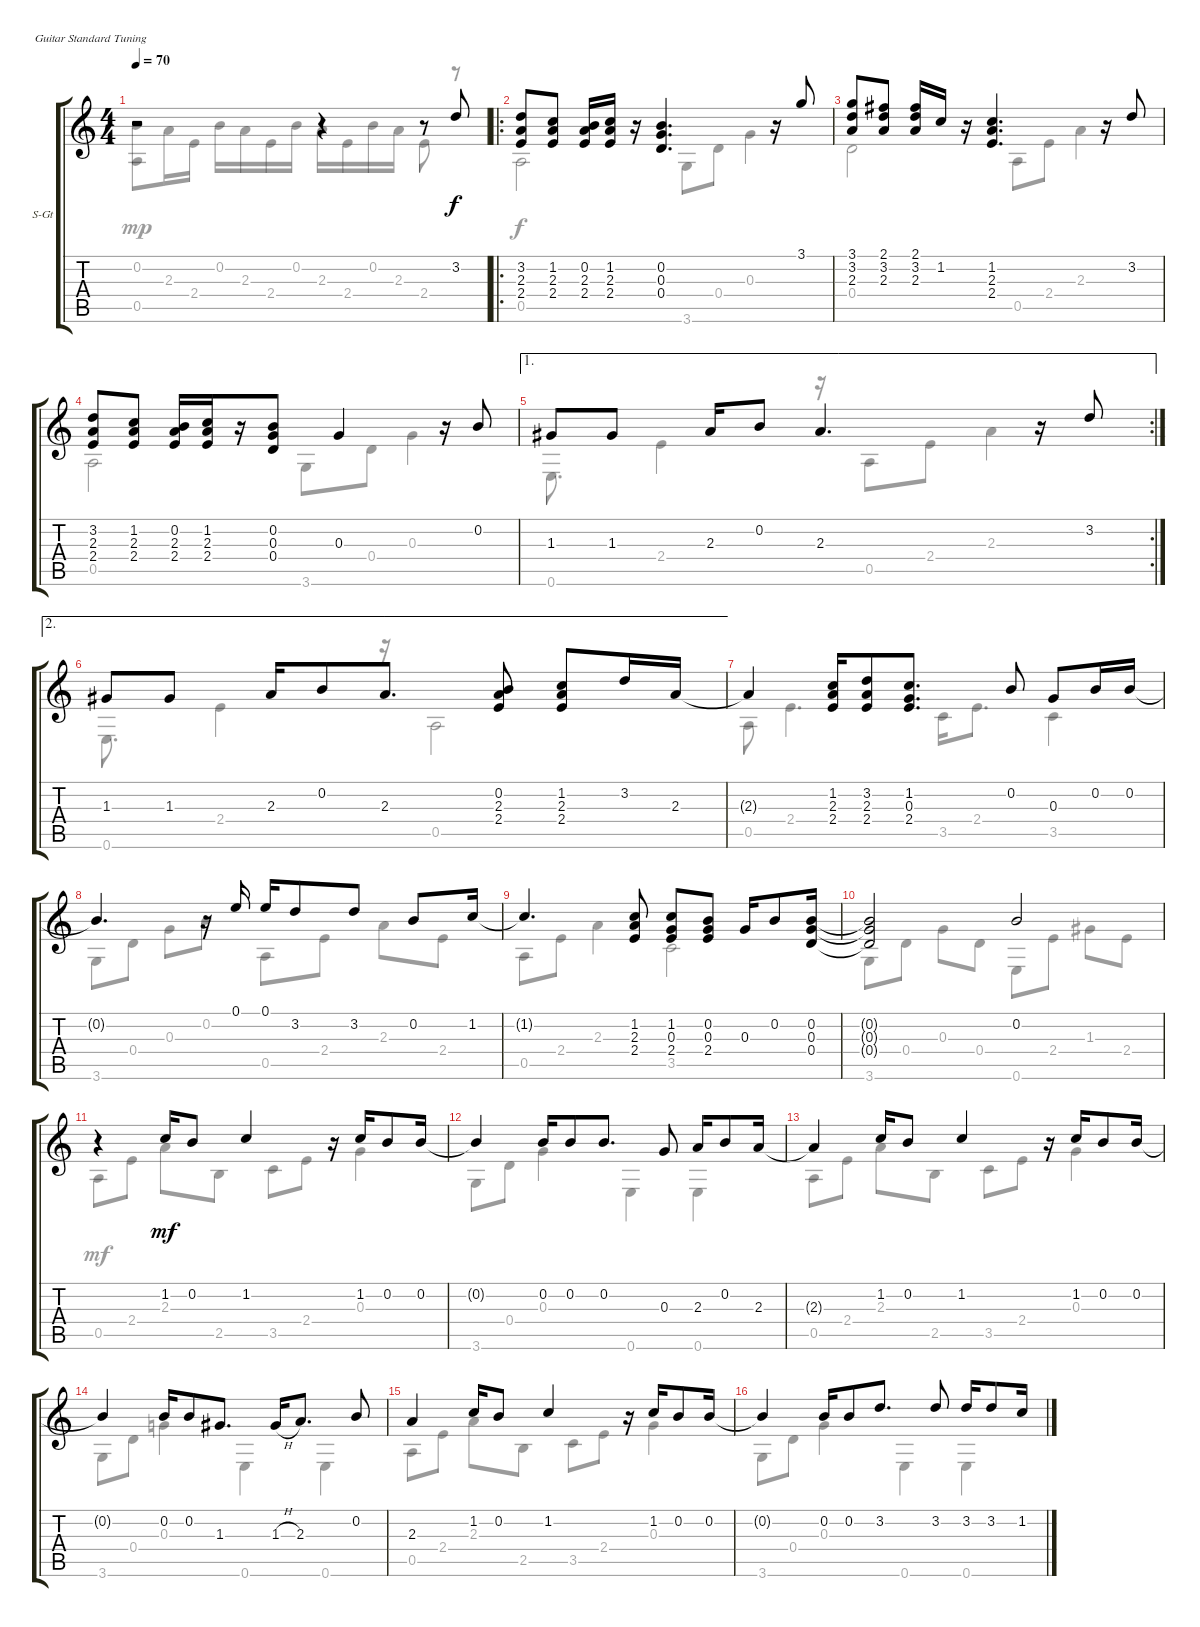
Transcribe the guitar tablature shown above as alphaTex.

\defaultSystemsLayout 4
\bracketExtendMode groupsimilarinstruments
\firstSystemTrackNameOrientation horizontal
\otherSystemsTrackNameOrientation horizontal
\track ("Steel Guitar" "S-Gt") {instrument acousticguitarsteel}
\staff {score tabs}
\tuning (E4 B3 G3 D3 A2 E2)
\voice
\ts (4 4)
\tempo 70
\clef g2
\ks c
r.2{dy mf} r.4 r.8 3.2.8{dy f} |
\ro
(3.2 2.3 2.4).8 (1.2 2.3 2.4).8 (0.2 2.3 2.4).16 (1.2 2.3 2.4).16 r.16 (0.2 0.4 0.3).4{d} r.16 3.1.8 |
(3.1 3.2 2.3).8 (2.1 2.3 3.2).8 (2.1 3.2 2.3).16 1.2.16 r.16 (1.2 2.3 2.4).4{d} r.16 3.2.8 |
(3.2 2.3 2.4).8 (1.2 2.3 2.4).8 (0.2 2.3 2.4).16 (1.2 2.3 2.4).16 r.16 (0.2 0.4 0.3).8 0.3.4 r.16 0.2.8 |
\ae 1
\rc 2
1.3.8 1.3.8 2.3.16 0.2.8 2.3.4{d} r.16 3.2.8 |
\ae 2
1.3.8 1.3.8 2.3.16 0.2.8 2.3.8{d} (0.2 2.4 2.3).8 (1.2 2.3 2.4).8 3.2.16 2.3.16 |
2.3{t}.4 (1.2 2.3 2.4).16 (3.2 2.4 2.3).8 (1.2 0.3 2.4).8{d} 0.2.8 0.3.8 0.2.16 0.2.16 |
0.2{t}.4{d} r.16 0.1.16 0.1.16 3.2.8 3.2.8 0.2.8 1.2.16 |
1.2{t}.4{d} (1.2 2.3 2.4).8 (1.2 2.4 0.3).8 (0.2 0.3 2.4).8 0.3.16 0.2.8 (0.2 0.3 0.4).16 |
(0.2{t} 0.4{t} 0.3{t}).2 0.2.2 |
r.4 1.2.16{dy mf} 0.2.8 1.2.4 r.16 1.2.16 0.2.8 0.2.16 |
0.2{t}.4 0.2.16 0.2.8 0.2.8{d} 0.3.8 2.3.16 0.2.8 2.3.16 |
2.3{t}.4 1.2.16 0.2.8 1.2.4 r.16 1.2.16 0.2.8 0.2.16 |
0.2{t}.4 0.2.16 0.2.8 1.3.8{d} 1.3{h}.16 2.3.8{d} 0.2.8 |
2.3.4 1.2.16 0.2.8 1.2.4 r.16 1.2.16 0.2.8 0.2.16 |
0.2{t}.4 0.2.16 0.2.8 3.2.8{d} 3.2.8 3.2.16 3.2.8 1.2.16
\voice
\clef g2
\ottava regular
\simile none
\ks c
(0.5 0.2).8{dy mp} 2.3.16 2.4.16 0.2.16 2.3.16 2.4.16 0.2.16 2.3.16 2.4.16 0.2.16 2.3.16 2.4.8 r.8 |
0.5.2{dy f} 3.6.8 0.4.8 0.3.4 |
0.4.2 0.5.8 2.4.8 2.3.4 |
0.5.2 3.6.8 0.4.8 0.3.4 |
0.6.8{d} 2.4.4 r.16 0.5.8 2.4.8 2.3.4 |
0.6.8{d} 2.4.4 r.16 0.5.2 |
0.5.8 2.4.4{d} 3.5.16 2.4.8{d} 3.5.4 |
3.6.8 0.4.8 0.3.8 0.2.8 0.5.8 2.4.8 2.3.8 2.4.8 |
0.5.8 2.4.8 2.3.4 3.5.2 |
3.6.8 0.4.8 0.3.8 0.4.8 0.6.8 2.4.8 1.3.8 2.4.8 |
0.5.8{dy mf} 2.4.8 2.3.8 2.5.8 3.5.8 2.4.8 0.3.4 |
3.6.8 0.4.8 0.3.4 0.6.4 0.6.4 |
0.5.8 2.4.8 2.3.8 2.5.8 3.5.8 2.4.8 0.3.4 |
3.6.8 0.4.8 0.3.4 0.6.4 0.6.4 |
0.5.8 2.4.8 2.3.8 2.5.8 3.5.8 2.4.8 0.3.4 |
3.6.8 0.4.8 0.3.4 0.6.4 0.6.4
